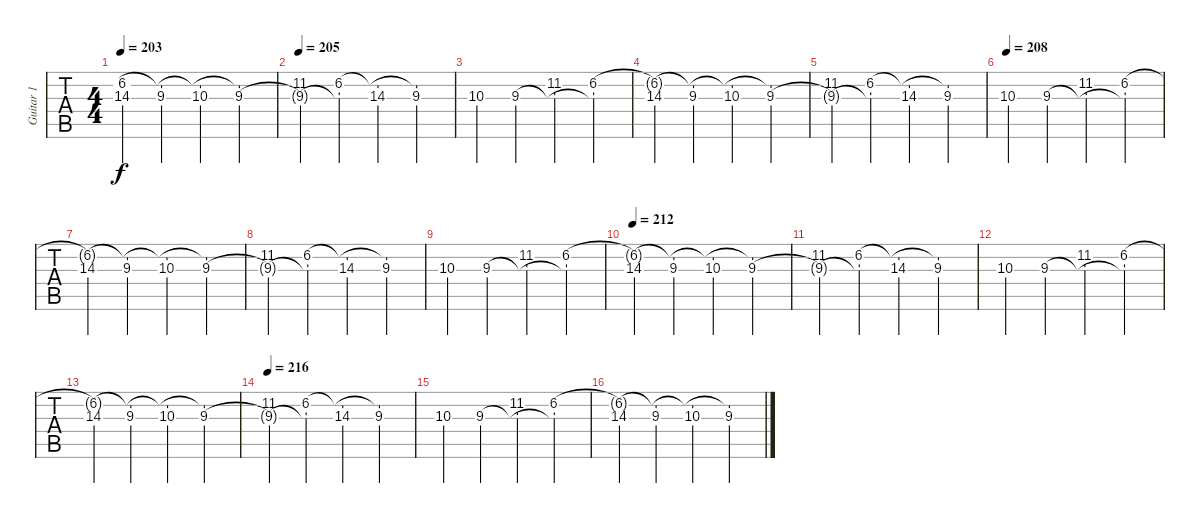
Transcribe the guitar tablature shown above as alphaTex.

\track ("Guitar 1" "Guitar 1") {instrument distortionguitar}
\staff {tabs}
\tuning (Eb4 Bb3 Gb3 Db3 Ab2 Db2) {hide}
\ts (4 4)
\tempo 203
\clef g2
\ks c
(6.2{t} 14.3).4{dy f} (6.2{t} 9.3).4 (6.2{t} 10.3).4 (6.2{t} 9.3).4 |
\tempo 205
(11.2 9.3{t}).4 (6.2 9.3{t}).4 (6.2{t} 14.3).4 (6.2{t} 9.3).4 |
10.3.4 9.3.4 (11.2 9.3{t}).4 (6.2 9.3{t}).4 |
(6.2{t} 14.3).4 (6.2{t} 9.3).4 (6.2{t} 10.3).4 (6.2{t} 9.3).4 |
(11.2 9.3{t}).4 (6.2 9.3{t}).4 (6.2{t} 14.3).4 (6.2{t} 9.3).4 |
\tempo 208
10.3.4 9.3.4 (11.2 9.3{t}).4 (6.2 9.3{t}).4 |
(6.2{t} 14.3).4 (6.2{t} 9.3).4 (6.2{t} 10.3).4 (6.2{t} 9.3).4 |
(11.2 9.3{t}).4 (6.2 9.3{t}).4 (6.2{t} 14.3).4 (6.2{t} 9.3).4 |
10.3.4 9.3.4 (11.2 9.3{t}).4 (6.2 9.3{t}).4 |
\tempo 212
(6.2{t} 14.3).4 (6.2{t} 9.3).4 (6.2{t} 10.3).4 (6.2{t} 9.3).4 |
(11.2 9.3{t}).4 (6.2 9.3{t}).4 (6.2{t} 14.3).4 (6.2{t} 9.3).4 |
10.3.4 9.3.4 (11.2 9.3{t}).4 (6.2 9.3{t}).4 |
(6.2{t} 14.3).4 (6.2{t} 9.3).4 (6.2{t} 10.3).4 (6.2{t} 9.3).4 |
\tempo 216
(11.2 9.3{t}).4 (6.2 9.3{t}).4 (6.2{t} 14.3).4 (6.2{t} 9.3).4 |
10.3.4 9.3.4 (11.2 9.3{t}).4 (6.2 9.3{t}).4 |
(6.2{t} 14.3).4 (6.2{t} 9.3).4 (6.2{t} 10.3).4 (6.2{t} 9.3).4
